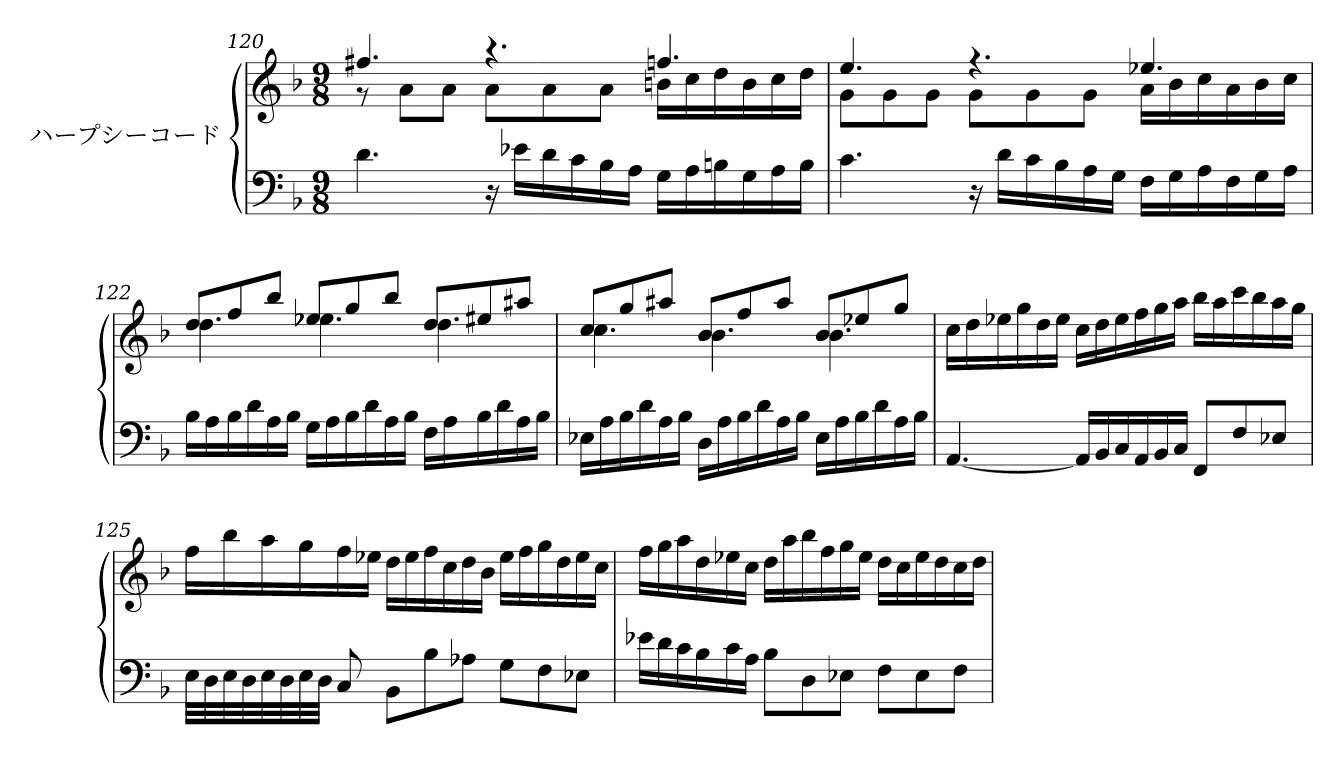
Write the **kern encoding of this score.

**kern	**kern
*part1	*part1
*staff2	*staff1
*I"ハープシーコード	*
*clefF4	*clefG2
*k[b-]	*k[b-]
*M9/8	*M9/8
=120	=120
*	*^
4.d\	4.ff#X/	8r
.	.	8a\L
.	.	8a\J
16r	4.r	8a\L
16e-X\LL	.	.
16d\	.	8a\
16c\	.	.
16B-\	.	8a\J
16A\JJ	.	.
16G\LL	4.ffn/	16bn\LL
16A\	.	16cc\
16Bn\	.	16dd\
16G\	.	16b\
16A\	.	16cc\
16B\JJ	.	16dd\JJ
!!LO:PB:g=z	!!
=121	=121	=121
4.c\	4.ee/	8g\L
.	.	8g\
.	.	8g\J
16r	4.r	8g\L
16d\LL	.	.
16c\	.	8g\
16B-\	.	.
16A\	.	8g\J
16G\JJ	.	.
16F\LL	4.ee-X/	16a\LL
16G\	.	16b-\
16A\	.	16cc\
16F\	.	16a\
16G\	.	16b-\
16A\JJ	.	16cc\JJ
=122	=122	=122
16B-\LL	8dd/L	4.dd\
16A\	.	.
16B-\	8ff/	.
16d\	.	.
16A\	8bb-/J	.
16B-\JJ	.	.
16G\LL	8ee-X/L	4.ee-\
16A\	.	.
16B-\	8gg/	.
16d\	.	.
16A\	8bb-/J	.
16B-\JJ	.	.
16F\LL	8dd/L	4.dd\
16A\	.	.
16B-\	8ee#X/	.
16d\	.	.
16A\	8aa#X/J	.
16B-\JJ	.	.
!!LO:LB:g=z	!!
=123	=123	=123
16E-X\LL	8cc/L	4.cc\
16A\	.	.
16B-\	8gg/	.
16d\	.	.
16A\	8aa#X/J	.
16B-\JJ	.	.
16D\LL	8b-/L	4.b-\
16A\	.	.
16B-\	8ff/	.
16d\	.	.
16A\	8aa#/J	.
16B-\JJ	.	.
16E-\LL	8b-/L	4.b-\
16A\	.	.
16B-\	8ee-X/	.
16d\	.	.
16A\	8gg/J	.
16B-\JJ	.	.
*	*v	*v
=124	=124
[4.AA/	16cc\LL
.	16dd\
.	16ee-X\
.	16gg\
.	16dd\
.	16ee-\JJ
16AA/LL]	16cc\LL
16BB-/	16dd\
16C/	16ee-\
16AA/	16ff\
16BB-/	16gg\
16C/JJ	16aa\JJ
8FF/L	16bb-\LL
.	16aa\
8F/	16ccc\
.	16bb-\
8E-X/J	16aa\
.	16gg\JJ
!!LO:LB:g=z
=125	=125
32E\LLL	16ff\LL
32D\	.
32E\	16bb-\
32D\	.
32E\	16aa\
32D\	.
32E\	16gg\
32D\JJJ	.
8C/	16ff\
.	16ee-X\JJ
8BB-\L	16dd\LL
.	16ee-\
8B-\	16ff\
.	16cc\
8A-X\J	16dd\
.	16b-\JJ
8G\L	16ee-\LL
.	16ff\
8F\	16gg\
.	16dd\
8E-X\J	16ee-\
.	16cc\JJ
=126	=126
16e-X\LL	16ff\LL
16d\	16gg\
16c\	16aa\
16B-\	16dd\
16c\	16ee-X\
16A\JJ	16cc\JJ
8B-\L	16dd\LL
.	16aa\
8D\	16bb-\
.	16ff\
8E-X\J	16gg\
.	16ee-\JJ
8F\L	16dd\LL
.	16cc\
8E-\	16ee-\
.	16dd\
8F\J	16cc\
.	16dd\JJ
=	=
*-	*-
